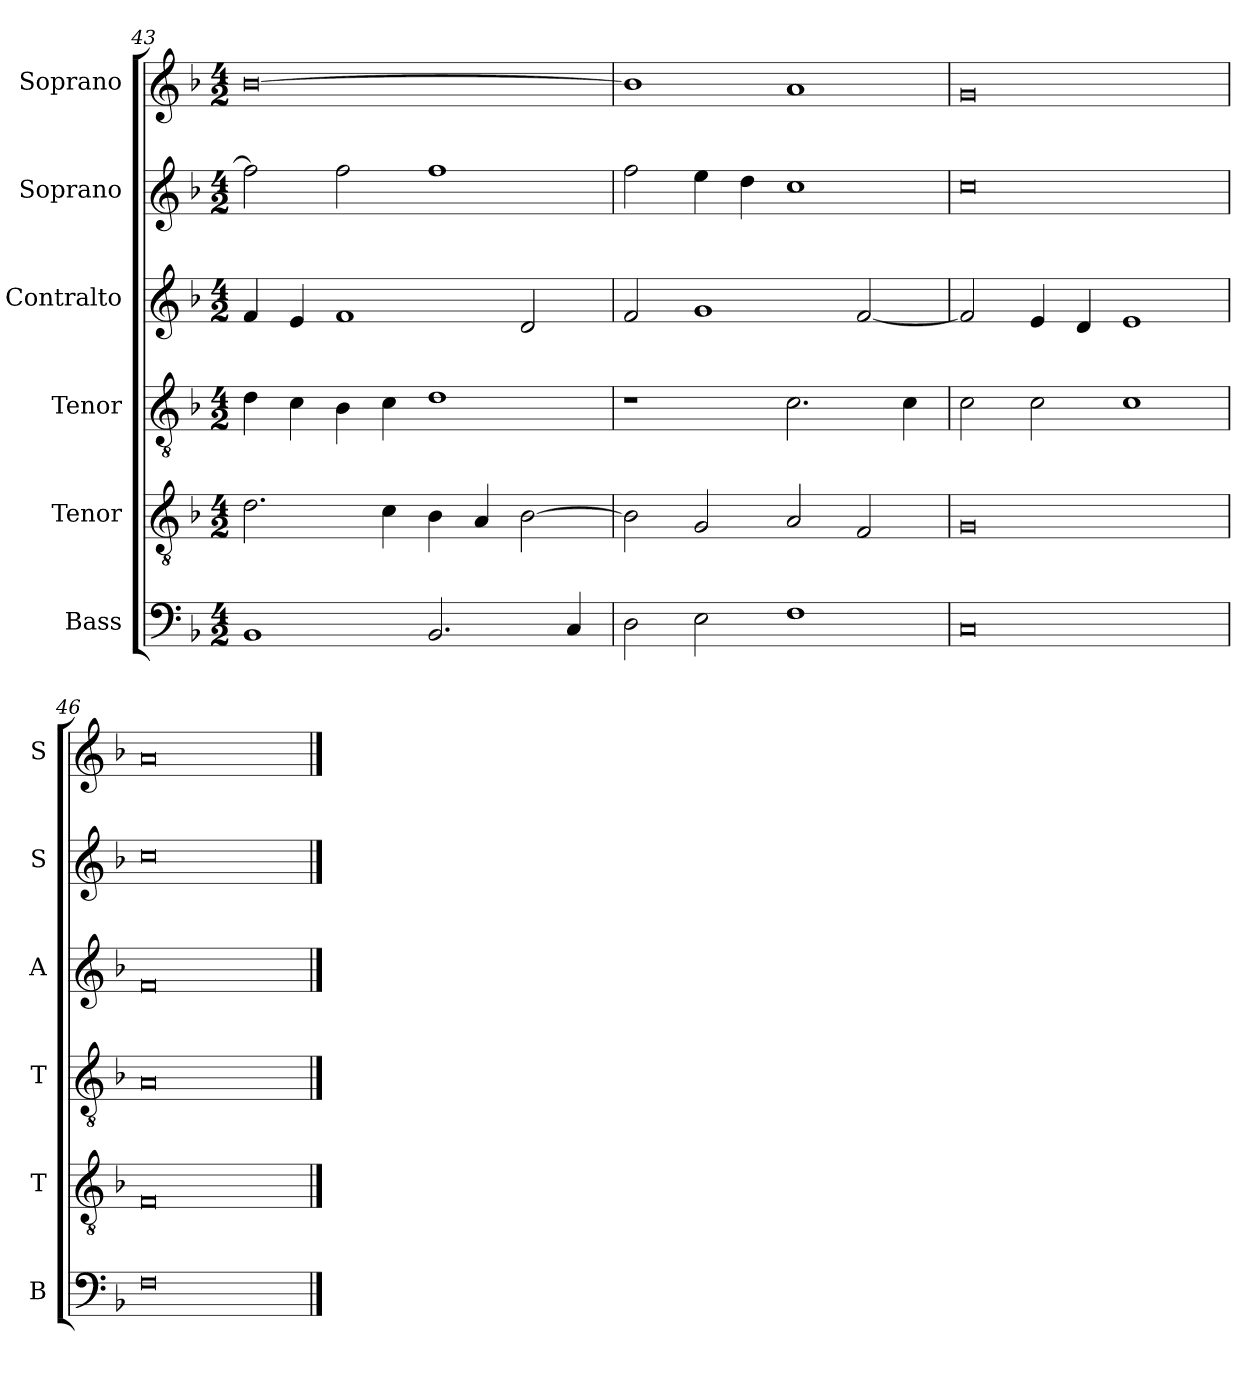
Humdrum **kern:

**kern	**kern	**kern	**kern	**kern	**kern
*part6	*part5	*part4	*part3	*part2	*part1
*staff6	*staff5	*staff4	*staff3	*staff2	*staff1
*I"Bass	*I"Tenor	*I"Tenor	*I"Contralto	*I"Soprano	*I"Soprano
*I'B	*I'T	*I'T	*I'A	*I'S	*I'S
*clefF4	*clefGv2	*clefGv2	*clefG2	*clefG2	*clefG2
*k[b-]	*k[b-]	*k[b-]	*k[b-]	*k[b-]	*k[b-]
*F:ion	*F:ion	*F:ion	*F:ion	*F:ion	*F:ion
*M4/2	*M4/2	*M4/2	*M4/2	*M4/2	*M4/2
=43	=43	=43	=43	=43	=43
1BB-	2.d	4d	4f	2ff]	[0b-
.	.	4c	4e	.	.
.	.	4B-	1f	2ff	.
.	4c	4c	.	.	.
2.BB-	4B-	1d	.	1ff	.
.	4A	.	.	.	.
.	[2B-	.	2d	.	.
4C	.	.	.	.	.
=44	=44	=44	=44	=44	=44
2D	2B-]	1r	2f	2ff	1b-]
2E	2G	.	1g	4ee	.
.	.	.	.	4dd	.
1F	2A	2.c	.	1cc	1a
.	2F	.	[2f	.	.
.	.	4c	.	.	.
=45	=45	=45	=45	=45	=45
0C	0G	2c	2f]	0cc	0g
.	.	2c	4e	.	.
.	.	.	4d	.	.
.	.	1c	1e	.	.
=46	=46	=46	=46	=46	=46
0F	0F	0A	0f	0cc	0a
==	==	==	==	==	==
*-	*-	*-	*-	*-	*-
